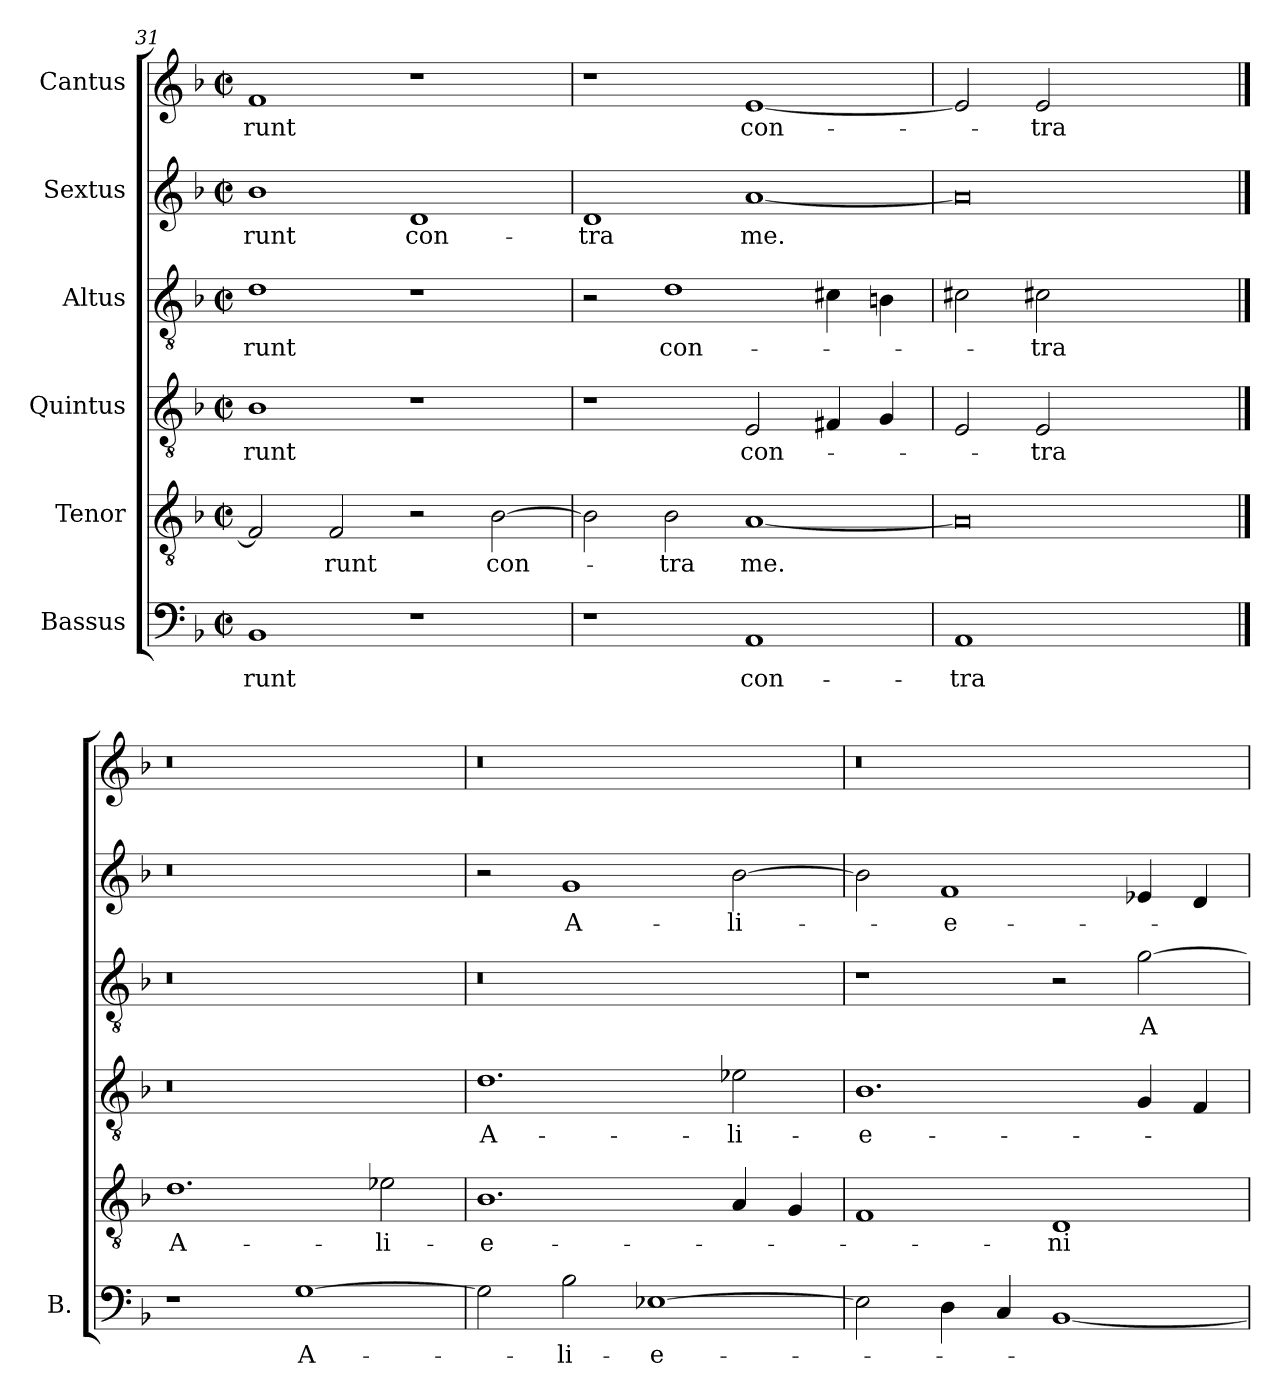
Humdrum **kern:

**kern	**text	**kern	**text	**kern	**text	**kern	**text	**kern	**text	**kern	**text
*part6	*part6	*part5	*part5	*part4	*part4	*part3	*part3	*part2	*part2	*part1	*part1
*staff6	*staff6	*staff5	*staff5	*staff4	*staff4	*staff3	*staff3	*staff2	*staff2	*staff1	*staff1
*I"Bassus	*	*I"Tenor	*	*I"Quintus	*	*I"Altus	*	*I"Sextus	*	*I"Cantus	*
*I'B.	*	*	*	*	*	*	*	*	*	*	*
*clefF4	*	*clefGv2	*	*clefGv2	*	*clefGv2	*	*clefG2	*	*clefG2	*
*k[b-]	*	*k[b-]	*	*k[b-]	*	*k[b-]	*	*k[b-]	*	*k[b-]	*
*F:	*	*F:	*	*F:	*	*F:	*	*F:	*	*F:	*
*M2/2	*	*M2/2	*	*M2/2	*	*M2/2	*	*M2/2	*	*M2/2	*
*met(c|)	*	*met(c|)	*	*met(c|)	*	*met(c|)	*	*met(c|)	*	*met(c|)	*
=31	=31	=31	=31	=31	=31	=31	=31	=31	=31	=31	=31
1BB-/	-runt	2F/]	.	1B-\	-runt	1d\	-runt	1b-\	-runt	1f/	-runt
.	.	2F/	-runt	.	.	.	.	.	.	.	.
1r	.	2r	.	1r	.	1r	.	1d/	con-	1r	.
.	.	[2B-\	con-	.	.	.	.	.	.	.	.
=32	=32	=32	=32	=32	=32	=32	=32	=32	=32	=32	=32
1r	.	2B-\]	.	1r	.	2r	.	1d/	-tra	1r	.
.	.	2B-\	-tra	.	.	1d\	con-	.	.	.	.
1AA/	con-	[1A/	me.	2E/	con-	.	.	[1a/	me.	[1e/	con-
.	.	.	.	4F#X/	.	4c#X\	.	.	.	.	.
.	.	.	.	4G/	.	4Bn\	.	.	.	.	.
=33	=33	=33	=33	=33	=33	=33	=33	=33	=33	=33	=33
1AA/	-tra	0A/]	.	2E/	.	2c#X\	.	0a/]	.	2e/]	.
.	.	.	.	2E/	-tra	2c#X\	-tra	.	.	2e/	-tra
1DD/yy	me.	.	.	1D/yy	me.	1d\yy	me.	.	.	1f#X/yy	me.
==34	==34	==34	==34	==34	==34	==34	==34	==34	==34	==34	==34
!	!	!	!	!LO:N:vis=0	!	!LO:N:vis=0	!	!LO:N:vis=0	!	!LO:N:vis=0	!
1r	.	1.d\	A-	1r	.	1r	.	1r	.	1r	.
[1G\	A-	.	.	1ryy	.	1ryy	.	1ryy	.	1ryy	.
.	.	2e-X\	-li-	.	.	.	.	.	.	.	.
=35	=35	=35	=35	=35	=35	=35	=35	=35	=35	=35	=35
!	!	!	!	!	!	!LO:N:vis=0	!	!	!	!LO:N:vis=0	!
2G\]	.	1.B-\	-e-	1.d\	A-	1r	.	2r	.	1r	.
2B-\	-li-	.	.	.	.	.	.	1g/	A-	.	.
[1E-X\	-e-	.	.	.	.	1ryy	.	.	.	1ryy	.
.	.	4A/	.	2e-X\	-li-	.	.	[2b-\	-li-	.	.
.	.	4G/	.	.	.	.	.	.	.	.	.
=36	=36	=36	=36	=36	=36	=36	=36	=36	=36	=36	=36
!	!	!	!	!	!	!	!	!	!	!LO:N:vis=0	!
2E-\]	.	1F/	.	1.B-\	-e-	1r	.	2b-\]	.	1r	.
4D\	.	.	.	.	.	.	.	1f/	-e-	.	.
4C/	.	.	.	.	.	.	.	.	.	.	.
[1BB-/	.	1D/	-ni	.	.	2r	.	.	.	1ryy	.
.	.	.	.	4G/	.	[2g\	A-	4e-X/	.	.	.
.	.	.	.	4F/	.	.	.	4d/	.	.	.
=	=	=	=	=	=	=	=	=	=	=	=
*-	*-	*-	*-	*-	*-	*-	*-	*-	*-	*-	*-
